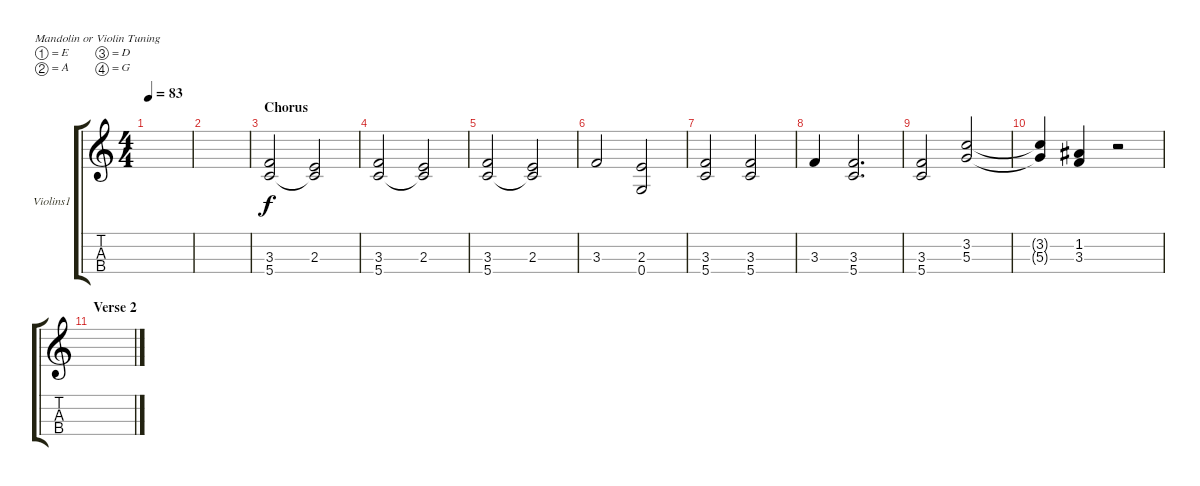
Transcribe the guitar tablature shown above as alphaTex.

\defaultSystemsLayout 4
\bracketExtendMode groupsimilarinstruments
\firstSystemTrackNameOrientation horizontal
\otherSystemsTrackNameOrientation horizontal
\track ("Violins 1" "Violins1") {instrument violin}
\staff {score tabs}
\tuning (E5 A4 D4 G3)
\ts (4 4)
\tempo 83
\clef g2
\scale
0.333333
\ks c
|
\scale
0.333333 |
\section ("" "Chorus")
\scale
0.333333 (3.3 5.4).2 (2.3 5.4{t}).2 |
\scale
0.333333 (3.3 5.4).2 (2.3 5.4{t}).2 |
\scale
0.333333 (3.3 5.4).2 (2.3 5.4{t}).2 |
\scale
0.333333 3.3.2 (2.3 0.4).2 |
\scale
0.333333 (3.3 5.4).2 (3.3 5.4).2 |
\scale
0.333333 3.3.4 (3.3 5.4).2{d} |
\scale
0.333333 (3.3 5.4).2 (3.2 5.3).2{dy f} |
\scale
0.333333 (5.3{t} 3.2{t}).4 (1.2 3.3).4 r.2 |
\section ("" "Verse 2")
\scale
0.333333 |
\scale
0.333333 |
\scale
0.333333 |
\scale
0.333333 |
\scale
0.333333 |
\scale
0.333333
